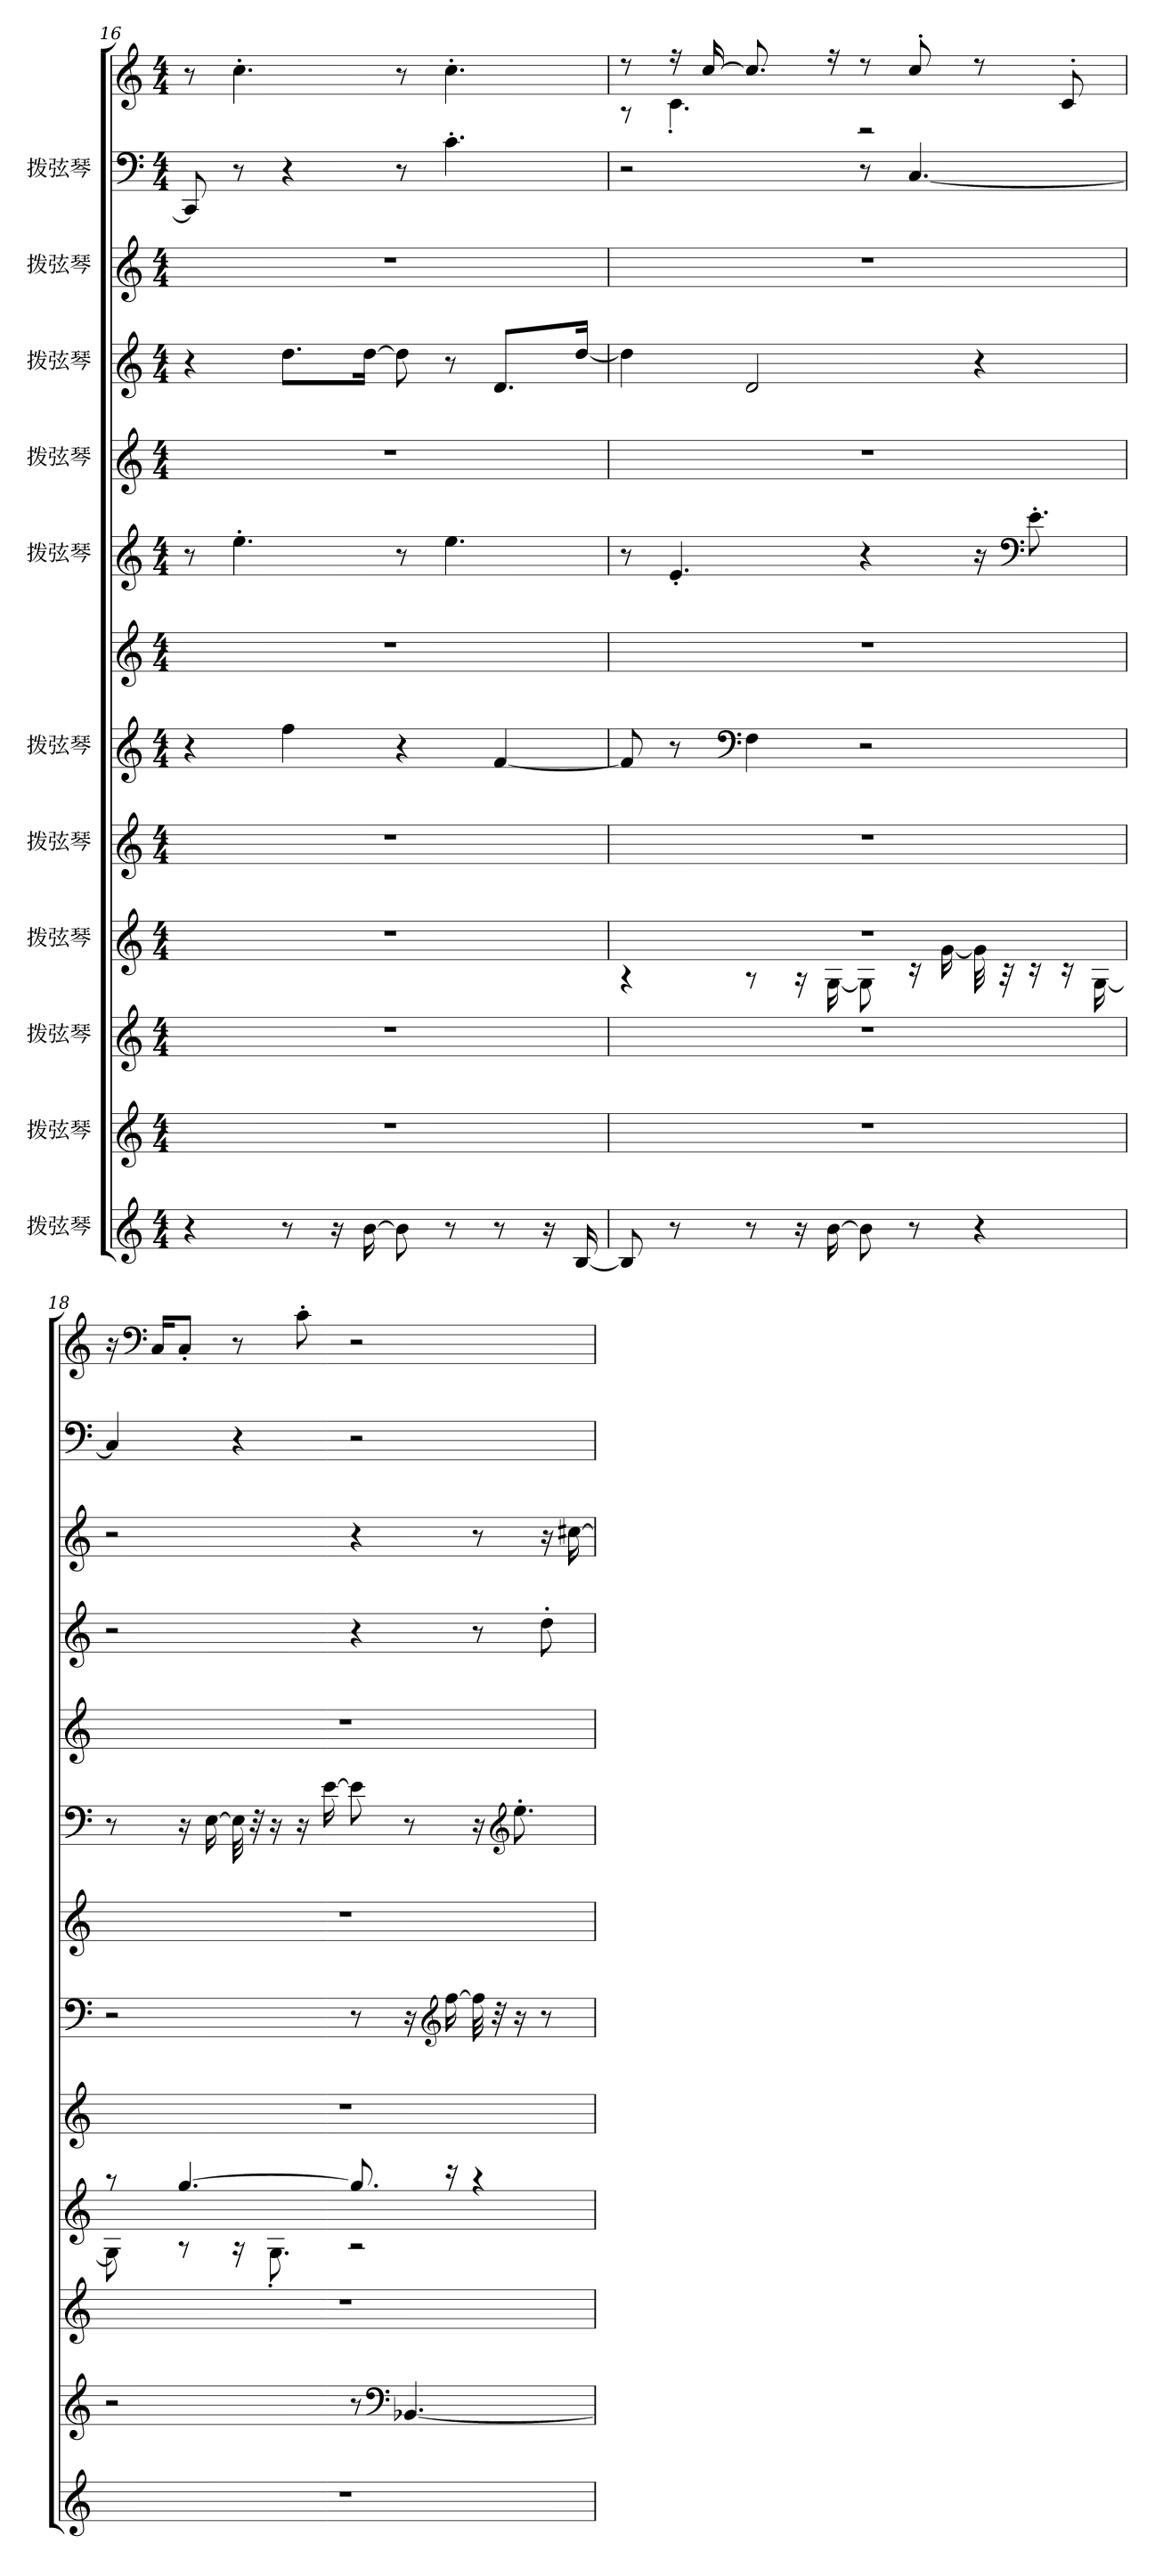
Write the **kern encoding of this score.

**kern	**kern	**kern	**kern	**kern	**kern	**kern	**kern	**kern	**kern	**kern	**kern	**kern
*part11	*part10	*part9	*part8	*part7	*part6	*part6	*part5	*part4	*part3	*part2	*part1	*part1
*staff13	*staff12	*staff11	*staff10	*staff9	*staff8	*staff7	*staff6	*staff5	*staff4	*staff3	*staff2	*staff1
*I"拨弦琴	*I"拨弦琴	*I"拨弦琴	*I"拨弦琴	*I"拨弦琴	*I"拨弦琴	*	*I"拨弦琴	*I"拨弦琴	*I"拨弦琴	*I"拨弦琴	*I"拨弦琴	*
!!LO:PB:g=z
*clefG2	*clefG2	*clefG2	*clefG2	*clefG2	*clefG2	*clefG2	*clefG2	*clefG2	*clefG2	*clefG2	*clefF4	*clefG2
*k[]	*k[]	*k[]	*k[]	*k[]	*k[]	*k[]	*k[]	*k[]	*k[]	*k[]	*k[]	*k[]
*M4/4	*M4/4	*M4/4	*M4/4	*M4/4	*M4/4	*M4/4	*M4/4	*M4/4	*M4/4	*M4/4	*M4/4	*M4/4
=16	=16	=16	=16	=16	=16	=16	=16	=16	=16	=16	=16	=16
4r	1r	1r	1r	1r	4r	1r	8r	1r	4r	1r	8CC/]	8r
.	.	.	.	.	.	.	4.ee'\	.	.	.	8r	4.cc'\
8r	.	.	.	.	4ff\	.	.	.	8.dd\L	.	4r	.
16r	.	.	.	.	.	.	.	.	.	.	.	.
[16b\	.	.	.	.	.	.	.	.	[16dd\Jk	.	.	.
8b\]	.	.	.	.	4r	.	8r	.	8dd\]	.	8r	8r
8r	.	.	.	.	.	.	4.ee\	.	8r	.	4.c'\	4.cc'\
8r	.	.	.	.	[4f/	.	.	.	8.d/L	.	.	.
16r	.	.	.	.	.	.	.	.	.	.	.	.
[16B/	.	.	.	.	.	.	.	.	[16dd/Jk	.	.	.
=17	=17	=17	=17	=17	=17	=17	=17	=17	=17	=17	=17	=17
*	*	*	*^	*	*	*	*	*	*	*	*	*^
8B/]	1r	1r	1r	4r	1r	8f/]	1r	8r	1r	4dd\]	1r	2r	8r	8r
8r	.	.	.	.	.	8r	.	4.e'/	.	.	.	.	16r	4.c'\
.	.	.	.	.	.	.	.	.	.	.	.	.	[16cc/	.
*	*	*	*	*	*	*clefF4	*	*	*	*	*	*	*	*
8r	.	.	.	8r	.	4F\	.	.	.	2d/	.	.	8.cc/]	.
16r	.	.	.	16r	.	.	.	.	.	.	.	.	.	.
[16b\	.	.	.	[16G\	.	.	.	.	.	.	.	.	16r	.
8b\]	.	.	.	8G\]	.	2r	.	4r	.	.	.	8r	8r	2r
8r	.	.	.	16r	.	.	.	.	.	.	.	[4.C/	8cc'/	.
.	.	.	.	[16g\	.	.	.	.	.	.	.	.	.	.
4r	.	.	.	32g\]	.	.	.	16r	.	4r	.	.	8r	.
.	.	.	.	32r	.	.	.	.	.	.	.	.	.	.
*	*	*	*	*	*	*	*	*clefF4	*	*	*	*	*	*
.	.	.	.	16r	.	.	.	8.e'\	.	.	.	.	.	.
.	.	.	.	16r	.	.	.	.	.	.	.	.	8c'/	.
.	.	.	.	[16G\	.	.	.	.	.	.	.	.	.	.
*	*	*	*	*	*	*	*	*	*	*	*	*	*v	*v
!!LO:PB:g=z
=18	=18	=18	=18	=18	=18	=18	=18	=18	=18	=18	=18	=18	=18
1r	2r	1r	8r	8G\]	1r	2r	1r	8r	1r	2r	2r	4C/]	16r
*	*	*	*	*	*	*	*	*	*	*	*	*	*clefF4
.	.	.	.	.	.	.	.	.	.	.	.	.	16C/KL
.	.	.	[4.gg/	8r	.	.	.	16r	.	.	.	.	8C'/J
.	.	.	.	.	.	.	.	[16E\	.	.	.	.	.
.	.	.	.	16r	.	.	.	32E\]	.	.	.	4r	8r
.	.	.	.	.	.	.	.	32r	.	.	.	.	.
.	.	.	.	8.G'\	.	.	.	16r	.	.	.	.	.
.	.	.	.	.	.	.	.	16r	.	.	.	.	8c'\
.	.	.	.	.	.	.	.	[16e\	.	.	.	.	.
.	8r	.	8.gg/]	2r	.	8r	.	8e\]	.	4r	4r	2r	2r
*	*clefF4	*	*	*	*	*	*	*	*	*	*	*	*
.	[4.BB-X/	.	.	.	.	16r	.	8r	.	.	.	.	.
*	*	*	*	*	*	*clefG2	*	*	*	*	*	*	*
.	.	.	16r	.	.	[16ff\	.	.	.	.	.	.	.
.	.	.	4r	.	.	32ff\]	.	16r	.	8r	8r	.	.
.	.	.	.	.	.	32r	.	.	.	.	.	.	.
*	*	*	*	*	*	*	*	*clefG2	*	*	*	*	*
.	.	.	.	.	.	16r	.	8.ee'\	.	.	.	.	.
.	.	.	.	.	.	8r	.	.	.	8dd'\	16r	.	.
.	.	.	.	.	.	.	.	.	.	.	[16cc#X\	.	.
*	*	*	*v	*v	*	*	*	*	*	*	*	*	*
=	=	=	=	=	=	=	=	=	=	=	=	=
*-	*-	*-	*-	*-	*-	*-	*-	*-	*-	*-	*-	*-
